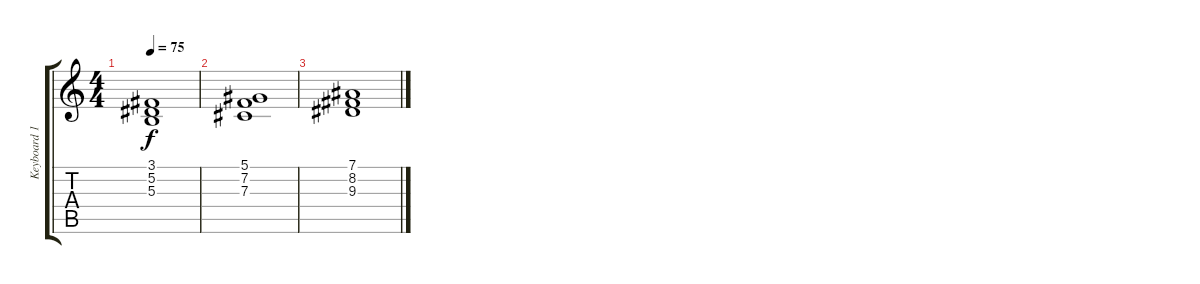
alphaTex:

\track ("Keyboard 1" "Keyboard 1") {instrument stringensemble2}
\staff {score tabs}
\tuning (Eb4 Bb3 Gb3 Db3 Ab2 Eb2) {hide}
\ts (4 4)
\tempo 75
\clef g2
\ks c
(3.1 5.2 5.3).1{dy f} |
(5.1 7.2 7.3).1 |
(7.1 8.2 9.3).1
